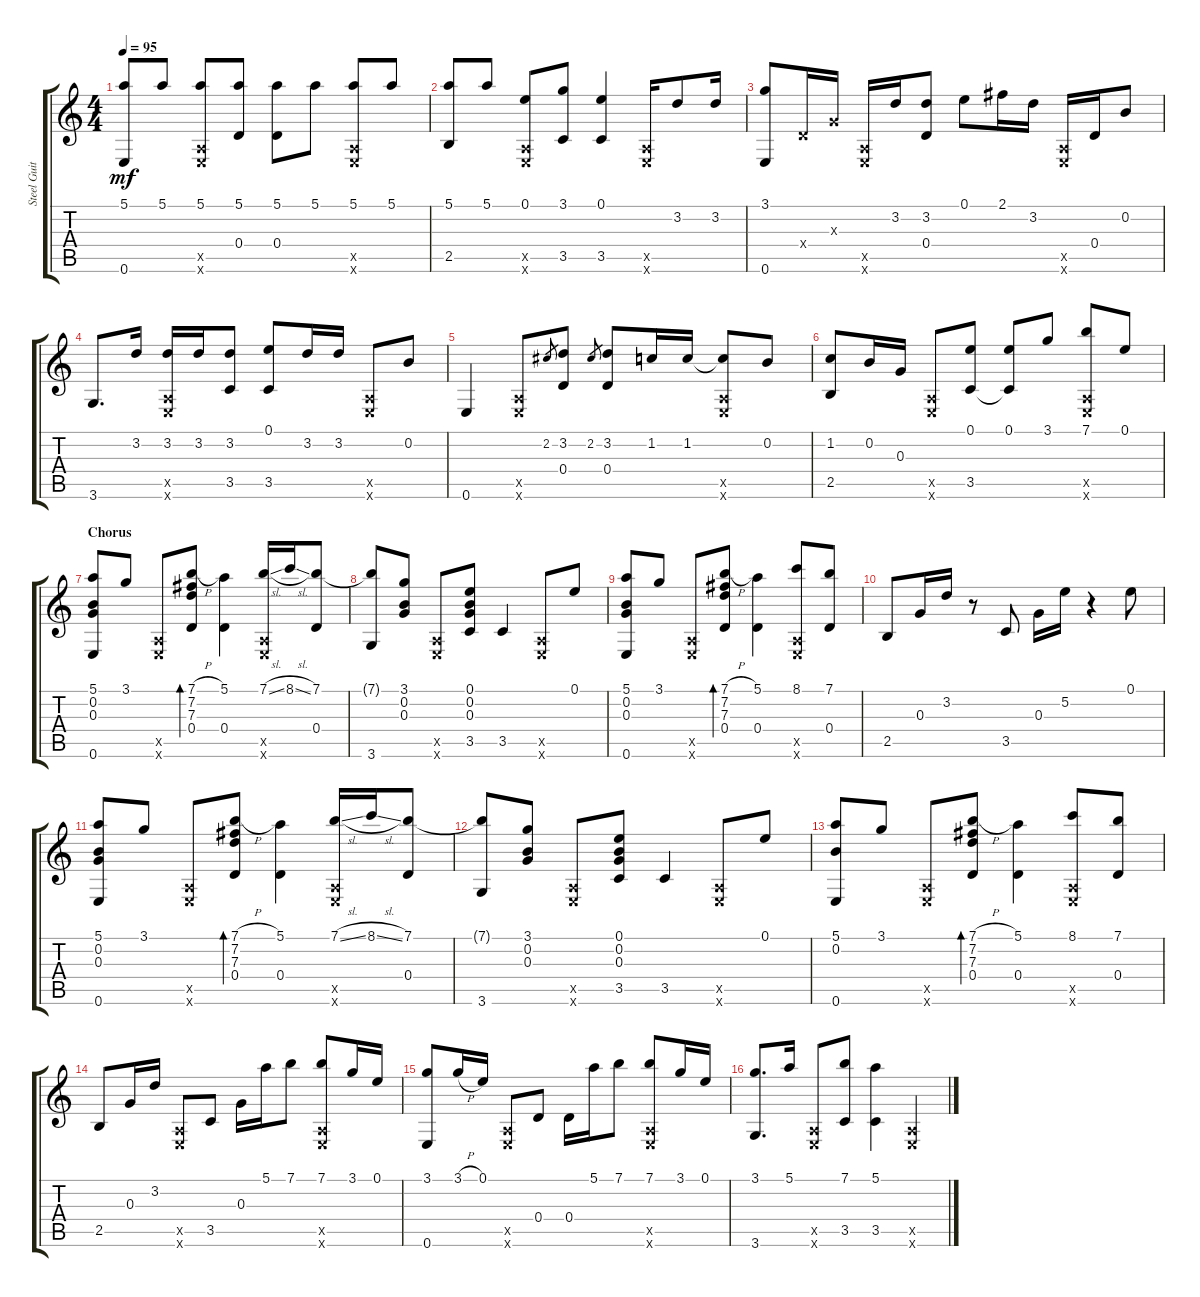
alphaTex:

\track ("Steel Guitar" "Steel Guit") {instrument acousticguitarsteel}
\staff {score tabs}
\tuning (E4 B3 G3 D3 A2 E2) {hide}
\ts (4 4)
\tempo 95
\clef g2
\ks c
(5.1 0.6).8{dy mf} 5.1.8 (5.1 0.5{x} 0.6{x}).8 (5.1 0.4).8 (5.1 0.4).8 5.1.8 (5.1 0.5{x} 0.6{x}).8 5.1.8 |
(5.1 2.5).8 5.1.8 (0.1 0.5{x} 0.6{x}).8 (3.1 3.5).8 (0.1 3.5).4 (0.5{x} 0.6{x}).16 3.2.8 3.2.16 |
(3.1 0.6).8 0.4{x}.16 0.3{x}.16 (0.5{x} 0.6{x}).16 3.2.16 (3.2 0.4).8 0.1.8 2.1.16 3.2.16 (0.5{x} 0.6{x}).16 0.4.16 0.2.8 |
3.6.8{d} 3.2.16 (3.2 0.5{x} 0.6{x}).16 3.2.16 (3.2 3.5).8 (0.1 3.5).8 3.2.16 3.2.16 (0.5{x} 0.6{x}).8 0.2.8 |
0.6.4 (0.5{x} 0.6{x}).8 2.2.8{gr} (3.2 0.4).8 2.2.8{gr} (3.2 0.4).8 1.2.16 1.2.16 (1.2{t} 0.5{x} 0.6{x}).8 0.2.8 |
(1.2 2.5).8 0.2.16 0.3.16 (0.5{x} 0.6{x}).8 (0.1 3.5).8 (0.1 3.5{t}).8 3.1.8 (7.1 0.5{x} 0.6{x}).8 0.1.8 |
\section ("" "Chorus")
(5.1 0.2 0.3 0.6).8 3.1.8 (0.5{x} 0.6{x}).8 (7.1{h} 7.2 7.3 0.4).8{bd 60} (5.1 0.4).4 (7.1{sl} 0.5{x} 0.6{x}).16 8.1{sl}.16 (7.1 0.4).8 |
(7.1{t} 3.6).8 (3.1 0.2 0.3).8 (0.5{x} 0.6{x}).8 (0.1 0.2 0.3 3.5).8 3.5.4 (0.5{x} 0.6{x}).8 0.1.8 |
(5.1 0.2 0.3 0.6).8 3.1.8 (0.5{x} 0.6{x}).8 (7.1{h} 7.2 7.3 0.4).8{bd 60} (5.1 0.4).4 (8.1 0.5{x} 0.6{x}).8 (7.1 0.4).8 |
2.5.8 0.3.16 3.2.16 r.8 3.5.8 0.3.16 5.2.16 r.4 0.1.8 |
(5.1 0.2 0.3 0.6).8 3.1.8 (0.5{x} 0.6{x}).8 (7.1{h} 7.2 7.3 0.4).8{bd 60} (5.1 0.4).4 (7.1{sl} 0.5{x} 0.6{x}).16 8.1{sl}.16 (7.1 0.4).8 |
(7.1{t} 3.6).8 (3.1 0.2 0.3).8 (0.5{x} 0.6{x}).8 (0.1 0.2 0.3 3.5).8 3.5.4 (0.5{x} 0.6{x}).8 0.1.8 |
(5.1 0.2 0.6).8 3.1.8 (0.5{x} 0.6{x}).8 (7.1{h} 7.2 7.3 0.4).8{bd 60} (5.1 0.4).4 (8.1 0.5{x} 0.6{x}).8 (7.1 0.4).8 |
2.5.8 0.3.16 3.2.16 (0.5{x} 0.6{x}).8 3.5.8 0.3.16 5.1.16 7.1.8 (7.1 0.5{x} 0.6{x}).8 3.1.16 0.1.16 |
(3.1 0.6).8 3.1{h}.16 0.1.16 (0.5{x} 0.6{x}).8 0.4.8 0.4.16 5.1.16 7.1.8 (7.1 0.5{x} 0.6{x}).8 3.1.16 0.1.16 |
(3.1 3.6).8{d} 5.1.16 (0.5{x} 0.6{x}).8 (7.1 3.5).8 (5.1 3.5).4 (0.5{x} 0.6{x}).4
